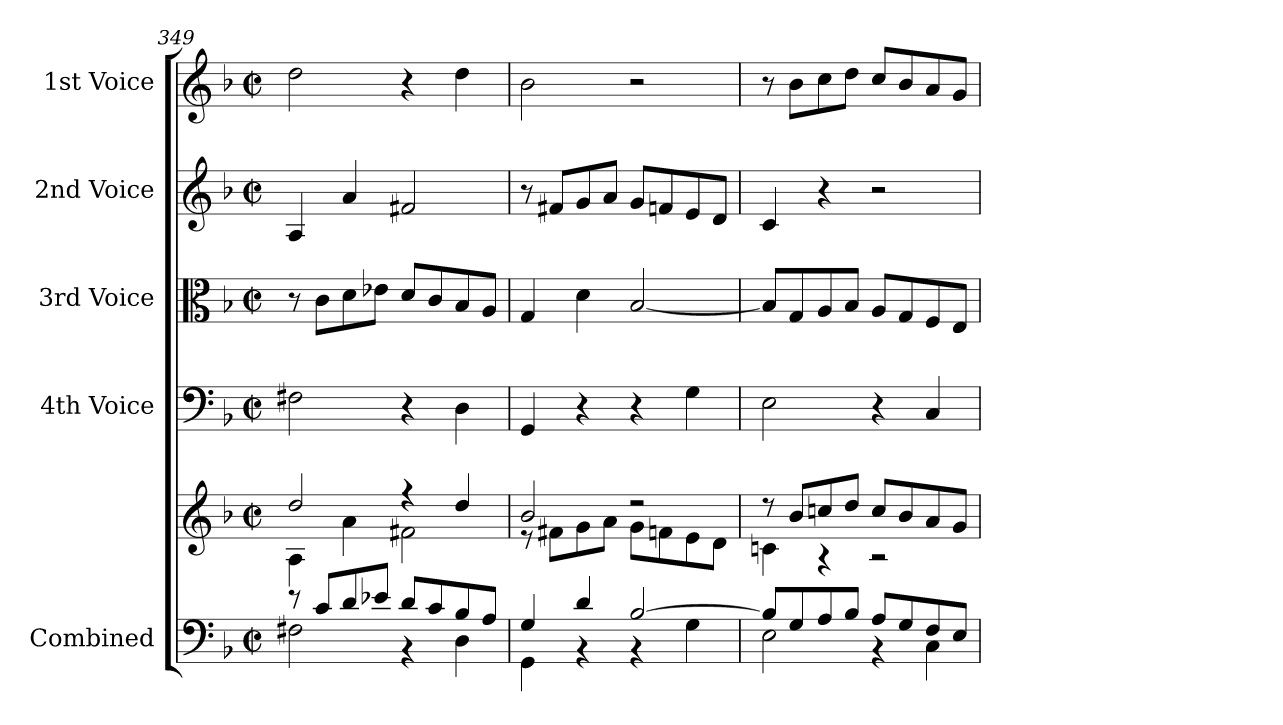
**kern	**kern	**kern	**kern	**kern	**kern
*part5	*part5	*part4	*part3	*part2	*part1
*staff6	*staff5	*staff4	*staff3	*staff2	*staff1
*I"Combined	*	*I"4th Voice	*I"3rd Voice	*I"2nd Voice	*I"1st Voice
*clefF4	*clefG2	*clefF4	*clefC3	*clefG2	*clefG2
*k[b-]	*k[b-]	*k[b-]	*k[b-]	*k[b-]	*k[b-]
*M2/2	*M2/2	*M2/2	*M2/2	*M2/2	*M2/2
*met(c|)	*met(c|)	*met(c|)	*met(c|)	*met(c|)	*met(c|)
=349	=349	=349	=349	=349	=349
*^	*^	*	*	*	*
8r	2F#X\	2dd/	4A\	2F#X\	8r	4A/	2dd\
8c/L	.	.	.	.	8c\L	.	.
8d/	.	.	4a\	.	8d\	4a/	.
8e-X/J	.	.	.	.	8e-X\J	.	.
8d/L	4r	4r	2f#X\	4r	8d/L	2f#X/	4r
8c/	.	.	.	.	8c/	.	.
8B-/	4D\	4dd/	.	4D\	8B-/	.	4dd\
8A/J	.	.	.	.	8A/J	.	.
!!LO:LB:g=z
=350	=350	=350	=350	=350	=350	=350	=350
4G/	4GG\	2b-/	8r	4GG/	4G/	8r	2b-\
.	.	.	8f#X\L	.	.	8f#X/L	.
4d/	4r	.	8g\	4r	4d\	8g/	.
.	.	.	8a\J	.	.	8a/J	.
[2B-/	4r	2r	8g\L	4r	[2B-/	8g/L	2r
.	.	.	8fn\	.	.	8fn/	.
.	4G\	.	8e\	4G\	.	8e/	.
.	.	.	8d\J	.	.	8d/J	.
=351	=351	=351	=351	=351	=351	=351	=351
8B-/L]	2E\	8r	4cn\	2E\	8B-/L]	4c/	8r
8G/	.	8b-/L	.	.	8G/	.	8b-\L
8A/	.	8ccn/	4r	.	8A/	4r	8cc\
8B-/J	.	8dd/J	.	.	8B-/J	.	8dd\J
8A/L	4r	8cc/L	2r	4r	8A/L	2r	8cc/L
8G/	.	8b-/	.	.	8G/	.	8b-/
8F/	4C\	8a/	.	4C/	8F/	.	8a/
8E/J	.	8g/J	.	.	8E/J	.	8g/J
*v	*v	*	*	*	*	*	*
*	*v	*v	*	*	*	*
=	=	=	=	=	=
*-	*-	*-	*-	*-	*-
